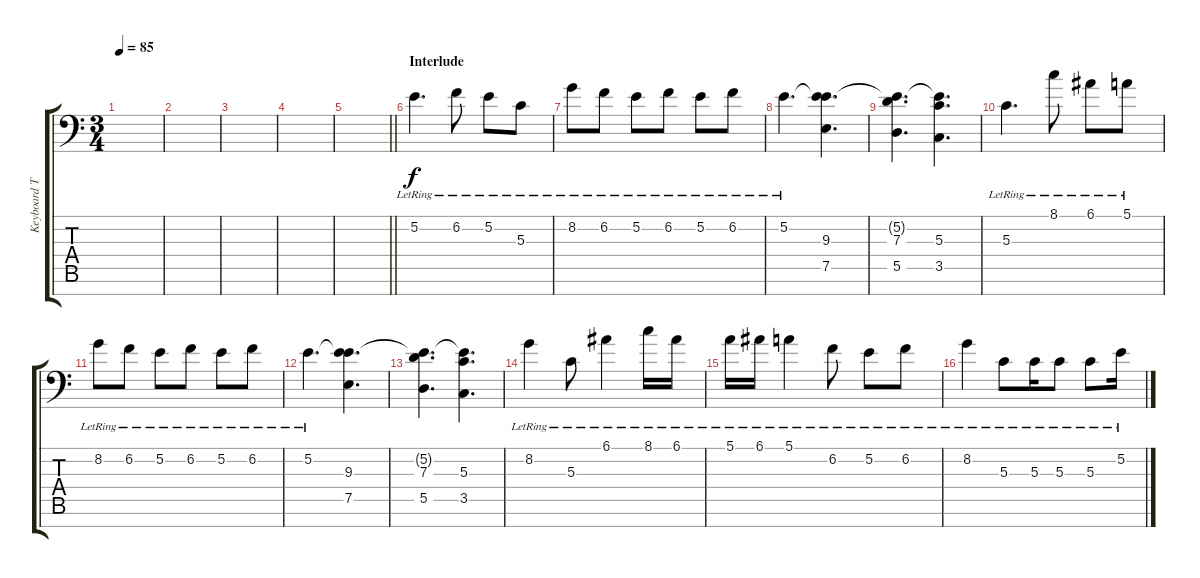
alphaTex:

\track ("Keyboard Treble (Ahmed)" "Keyboard T") {instrument stringensemble1}
\staff {score tabs}
\tuning (E4 B3 G3 D3 A2 E2 A1) {hide}
\ts (3 4)
\tempo 85
\clef f4
\ks c
|
|
|
|
\barLineRight lightlight
|
\section ("" "Interlude")
5.2{lr}.4{d volume 11 balance 8} 6.2{lr}.8 5.2{lr}.8 5.3{lr}.8 |
8.2{lr}.8 6.2{lr}.8 5.2{lr}.8 6.2{lr}.8 5.2{lr}.8 6.2{lr}.8 |
5.2{lr}.4{d} (5.2{t} 9.3 7.5).4{d} |
(5.2{t} 7.3 5.5).4{d} (5.2{t} 5.3 3.5).4{d} |
5.3{lr}.4{d volume 11 balance 8} 8.1{lr}.8 6.1{lr}.8 5.1{lr}.8 |
8.2{lr}.8 6.2{lr}.8 5.2{lr}.8 6.2{lr}.8 5.2{lr}.8 6.2{lr}.8 |
5.2{lr}.4{d} (5.2{t} 9.3 7.5).4{d} |
(5.2{t} 7.3 5.5).4{d} (5.2{t} 5.3 3.5).4{d} |
8.2{lr}.4 5.3{lr}.8 6.1{lr}.4 8.1{lr}.16 6.1{lr}.16 |
5.1{lr}.16 6.1{lr}.16 5.1{lr}.4 6.2{lr}.8 5.2{lr}.8 6.2{lr}.8 |
8.2{lr}.4 5.3{lr}.8 5.3{lr}.16 5.3{lr}.8 5.3{lr}.8 5.2{lr}.16
